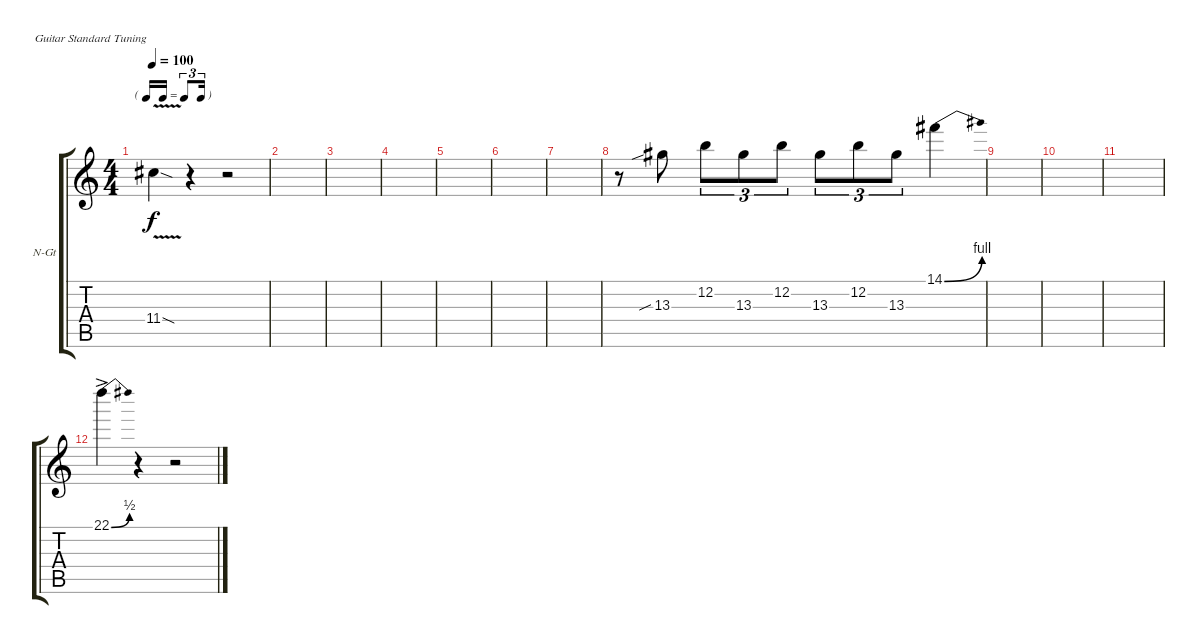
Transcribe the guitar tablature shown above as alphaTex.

\bracketExtendMode groupsimilarinstruments
\firstSystemTrackNameOrientation horizontal
\otherSystemsTrackNameOrientation horizontal
\track ("Metal Lead" "N-Gt") {instrument acousticguitarnylon}
\staff {score tabs}
\tuning (E4 B3 G3 D3 A2 E2)
\ts (4 4)
\tf triplet16th
\tempo 100
\clef g2
\ks c
11.4{v sod t}.4{dy f} r.4 r.2 |
|
|
|
|
|
|
r.8 13.3{sib}.8 12.2.8{tu (3 2)} 13.3.8{tu (3 2)} 12.2.8{tu (3 2)} 13.3.8{tu (3 2)} 12.2.8{tu (3 2)} 13.3.8{tu (3 2)} 14.1{be (bend 0 0 59.4 4)}.4 |
|
|
|
22.1{be (bend 0 0 30.599999999999998 2) ac}.4 r.4 r.2
